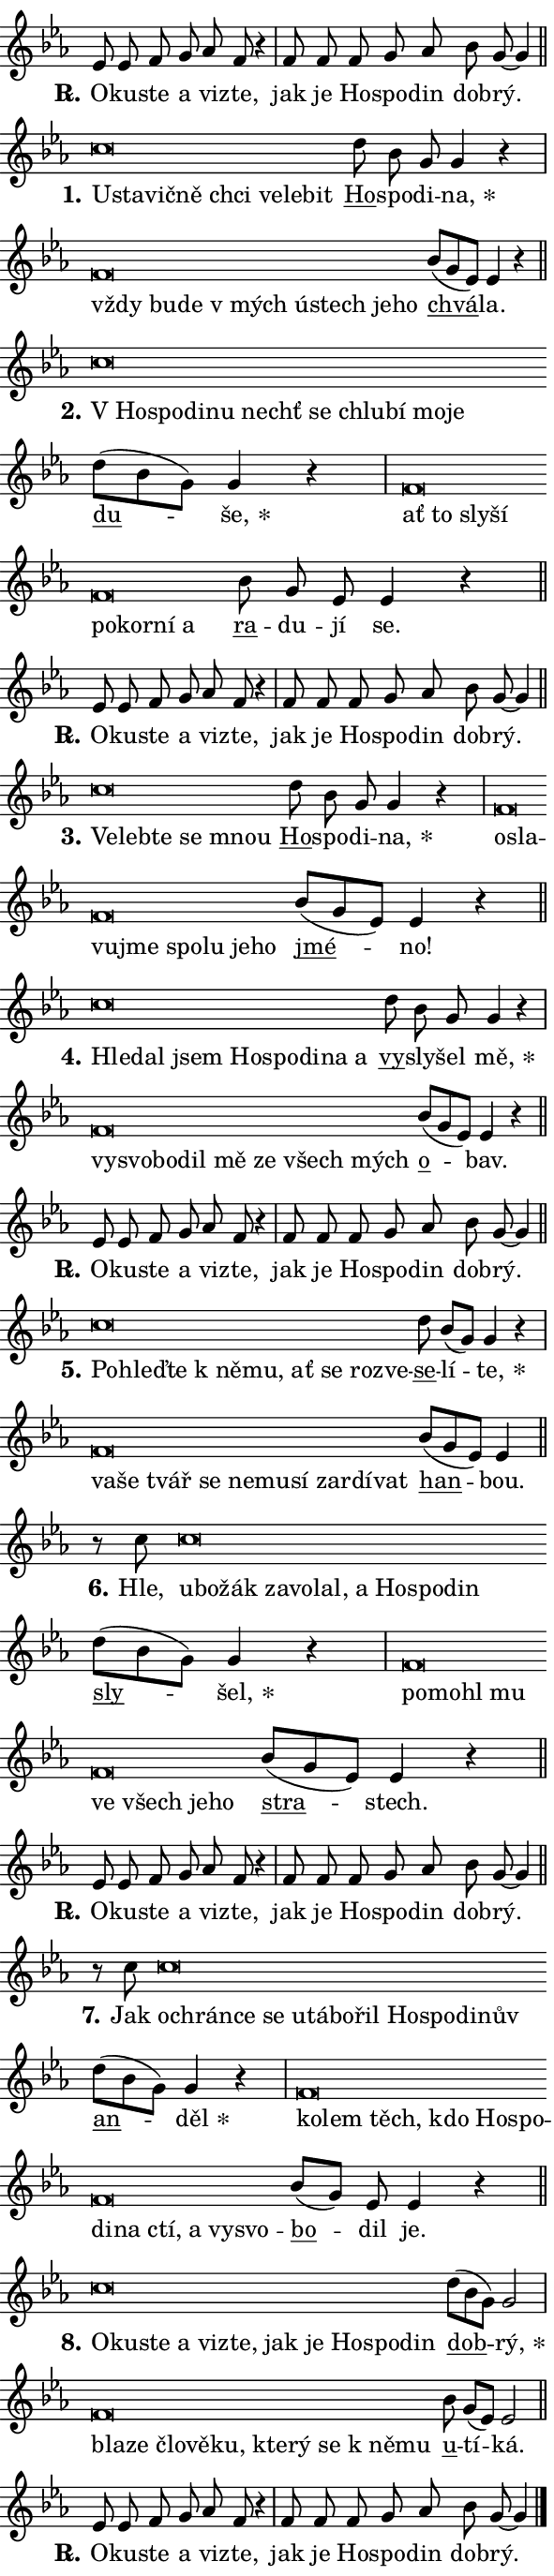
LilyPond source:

\version "2.24.0"
\header { tagline = "" }
\paper {
  indent = 0\cm
  top-margin = 0\cm
  right-margin = 0.13\cm % to fit lyric hyphens
  bottom-margin = 0\cm
  left-margin = 0\cm
  paper-width = 10\cm
  page-breaking = #ly:one-page-breaking
  system-system-spacing.basic-distance = #11
  score-system-spacing.basic-distance = #11
  ragged-last = ##f
}


%% Author: Thomas Morley
%% https://lists.gnu.org/archive/html/lilypond-user/2020-05/msg00002.html
#(define (line-position grob)
"Returns position of @var[grob} in current system:
   @code{'start}, if at first time-step
   @code{'end}, if at last time-step
   @code{'middle} otherwise
"
  (let* ((col (ly:item-get-column grob))
         (ln (ly:grob-object col 'left-neighbor))
         (rn (ly:grob-object col 'right-neighbor))
         (col-to-check-left (if (ly:grob? ln) ln col))
         (col-to-check-right (if (ly:grob? rn) rn col))
         (break-dir-left
           (and
             (ly:grob-property col-to-check-left 'non-musical #f)
             (ly:item-break-dir col-to-check-left)))
         (break-dir-right
           (and
             (ly:grob-property col-to-check-right 'non-musical #f)
             (ly:item-break-dir col-to-check-right))))
        (cond ((eqv? 1 break-dir-left) 'start)
              ((eqv? -1 break-dir-right) 'end)
              (else 'middle))))

#(define (tranparent-at-line-position vctor)
  (lambda (grob)
  "Relying on @code{line-position} select the relevant enry from @var{vctor}.
Used to determine transparency,"
    (case (line-position grob)
      ((end) (not (vector-ref vctor 0)))
      ((middle) (not (vector-ref vctor 1)))
      ((start) (not (vector-ref vctor 2))))))

noteHeadBreakVisibility =
#(define-music-function (break-visibility)(vector?)
"Makes @code{NoteHead}s transparent relying on @var{break-visibility}"
#{
  \override NoteHead.transparent =
    #(tranparent-at-line-position break-visibility)
#})

#(define delete-ledgers-for-transparent-note-heads
  (lambda (grob)
    "Reads whether a @code{NoteHead} is transparent.
If so this @code{NoteHead} is removed from @code{'note-heads} from
@var{grob}, which is supposed to be @code{LedgerLineSpanner}.
As a result ledgers are not printed for this @code{NoteHead}"
    (let* ((nhds-array (ly:grob-object grob 'note-heads))
           (nhds-list
             (if (ly:grob-array? nhds-array)
                 (ly:grob-array->list nhds-array)
                 '()))
           ;; Relies on the transparent-property being done before
           ;; Staff.LedgerLineSpanner.after-line-breaking is executed.
           ;; This is fragile ...
           (to-keep
             (remove
               (lambda (nhd)
                 (ly:grob-property nhd 'transparent #f))
               nhds-list)))
      ;; TODO find a better method to iterate over grob-arrays, similiar
      ;; to filter/remove etc for lists
      ;; For now rebuilt from scratch
      (set! (ly:grob-object grob 'note-heads)  '())
      (for-each
        (lambda (nhd)
          (ly:pointer-group-interface::add-grob grob 'note-heads nhd))
        to-keep))))

squashNotes = {
  \override NoteHead.X-extent = #'(-0.2 . 0.2)
  \override NoteHead.Y-extent = #'(-0.75 . 0)
  \override NoteHead.stencil =
    #(lambda (grob)
       (let ((pos (ly:grob-property grob 'staff-position)))
         (begin
           (if (< pos -7) (display "ERROR: Lower brevis then expected\n") (display ""))
           (if (<= pos -6) ly:text-interface::print ly:note-head::print))))
}
unSquashNotes = {
  \revert NoteHead.X-extent
  \revert NoteHead.Y-extent
  \revert NoteHead.stencil
}

hideNotes = \noteHeadBreakVisibility #begin-of-line-visible
unHideNotes = \noteHeadBreakVisibility #all-visible

% work-around for resetting accidentals
% https://lilypond.org/doc/v2.23/Documentation/notation/displaying-rhythms#unmetered-music
cadenzaMeasure = {
  \cadenzaOff
  \partial 1024 s1024
  \cadenzaOn
}

#(define-markup-command (accent layout props text) (markup?)
  "Underline accented syllable"
  (interpret-markup layout props
    #{\markup \override #'(offset . 4.3) \underline { #text }#}))

responsum = \markup \concat {
  "R" \hspace #-1.05 \path #0.1 #'((moveto 0 0.07) (lineto 0.9 0.8)) \hspace #0.05 "."
}

spaceSize = #0.6828661417322834 % exact space size for TeX Gyre Schola

\layout {
  \context {
    \Staff
    \remove "Time_signature_engraver"
    \override LedgerLineSpanner.after-line-breaking = #delete-ledgers-for-transparent-note-heads
  }
  \context {
    \Lyrics {
      \override LyricSpace.minimum-distance = \spaceSize
      \override LyricText.font-name = #"TeX Gyre Schola"
      \override LyricText.font-size = 1
      \override StanzaNumber.font-name = #"TeX Gyre Schola Bold"
      \override StanzaNumber.font-size = 1
    }
  }
  \context {
    \Score 
    \override NoteHead.text =
      #(lambda (grob) 
        (let ((pos (ly:grob-property grob 'staff-position)))
          #{\markup {
            \combine
              \halign #-0.55 \raise #(if (= pos -6) 0 0.5) \override #'(thickness . 2) \draw-line #'(3.2 . 0)
              \musicglyph "noteheads.sM1"
          }#}))
  }
}

% magnetic-lyrics.ily
%
%   written by
%     Jean Abou Samra <jean@abou-samra.fr>
%     Werner Lemberg <wl@gnu.org>
%
%   adapted by
%     Jiri Hon <jiri.hon@gmail.com>
%
% Version 2022-Apr-15

% https://www.mail-archive.com/lilypond-user@gnu.org/msg149350.html

#(define (Left_hyphen_pointer_engraver context)
   "Collect syllable-hyphen-syllable occurrences in lyrics and store
them in properties.  This engraver only looks to the left.  For
example, if the lyrics input is @code{foo -- bar}, it does the
following.

@itemize @bullet
@item
Set the @code{text} property of the @code{LyricHyphen} grob between
@q{foo} and @q{bar} to @code{foo}.

@item
Set the @code{left-hyphen} property of the @code{LyricText} grob with
text @q{foo} to the @code{LyricHyphen} grob between @q{foo} and
@q{bar}.
@end itemize

Use this auxiliary engraver in combination with the
@code{lyric-@/text::@/apply-@/magnetic-@/offset!} hook."
   (let ((hyphen #f)
         (text #f))
     (make-engraver
      (acknowledgers
       ((lyric-syllable-interface engraver grob source-engraver)
        (set! text grob)))
      (end-acknowledgers
       ((lyric-hyphen-interface engraver grob source-engraver)
        ;(when (not (grob::has-interface grob 'lyric-space-interface))
          (set! hyphen grob)));)
      ((stop-translation-timestep engraver)
       (when (and text hyphen)
         (ly:grob-set-object! text 'left-hyphen hyphen))
       (set! text #f)
       (set! hyphen #f)))))

#(define (lyric-text::apply-magnetic-offset! grob)
   "If the space between two syllables is less than the value in
property @code{LyricText@/.details@/.squash-threshold}, move the right
syllable to the left so that it gets concatenated with the left
syllable.

Use this function as a hook for
@code{LyricText@/.after-@/line-@/breaking} if the
@code{Left_@/hyphen_@/pointer_@/engraver} is active."
   (let ((hyphen (ly:grob-object grob 'left-hyphen #f)))
     (when hyphen
       (let ((left-text (ly:spanner-bound hyphen LEFT)))
         (when (grob::has-interface left-text 'lyric-syllable-interface)
           (let* ((common (ly:grob-common-refpoint grob left-text X))
                  (this-x-ext (ly:grob-extent grob common X))
                  (left-x-ext
                   (begin
                     ;; Trigger magnetism for left-text.
                     (ly:grob-property left-text 'after-line-breaking)
                     (ly:grob-extent left-text common X)))
                  ;; `delta` is the gap width between two syllables.
                  (delta (- (interval-start this-x-ext)
                            (interval-end left-x-ext)))
                  (details (ly:grob-property grob 'details))
                  (threshold (assoc-get 'squash-threshold details 0.2)))
             (when (< delta threshold)
               (let* (;; We have to manipulate the input text so that
                      ;; ligatures crossing syllable boundaries are not
                      ;; disabled.  For languages based on the Latin
                      ;; script this is essentially a beautification.
                      ;; However, for non-Western scripts it can be a
                      ;; necessity.
                      (lt (ly:grob-property left-text 'text))
                      (rt (ly:grob-property grob 'text))
                      (is-space (grob::has-interface hyphen 'lyric-space-interface))
                      (space (if is-space " " ""))
                      (extra-delta (if is-space spaceSize 0))
                      ;; Append new syllable.
                      (ltrt-space (if (and (string? lt) (string? rt))
                                (string-append lt space rt)
                                (make-concat-markup (list lt space rt))))
                      ;; Right-align `ltrt` to the right side.
                      (ltrt-space-markup (grob-interpret-markup
                               grob
                               (make-translate-markup
                                (cons (interval-length this-x-ext) 0)
                                (make-right-align-markup ltrt-space)))))
                 (begin
                   ;; Don't print `left-text`.
                   (ly:grob-set-property! left-text 'stencil #f)
                   ;; Set text and stencil (which holds all collected
                   ;; syllables so far) and shift it to the left.
                   (ly:grob-set-property! grob 'text ltrt-space)
                   (ly:grob-set-property! grob 'stencil ltrt-space-markup)
                   (ly:grob-translate-axis! grob (- (- delta extra-delta)) X))))))))))


#(define (lyric-hyphen::displace-bounds-first grob)
   ;; Make very sure this callback isn't triggered too early.
   (let ((left (ly:spanner-bound grob LEFT))
         (right (ly:spanner-bound grob RIGHT)))
     (ly:grob-property left 'after-line-breaking)
     (ly:grob-property right 'after-line-breaking)
     (ly:lyric-hyphen::print grob)))

squashThreshold = #0.4

\layout {
  \context {
    \Lyrics
    \consists #Left_hyphen_pointer_engraver
    \override LyricText.after-line-breaking =
      #lyric-text::apply-magnetic-offset!
    \override LyricHyphen.stencil = #lyric-hyphen::displace-bounds-first
    \override LyricText.details.squash-threshold = \squashThreshold
    \override LyricHyphen.minimum-distance = 0
    \override LyricHyphen.minimum-length = \squashThreshold
  }
}

squashText = \override LyricText.details.squash-threshold = 9999
unSquashText = \override LyricText.details.squash-threshold = \squashThreshold

leftText = \override LyricText.self-alignment-X = #LEFT
unLeftText = \revert LyricText.self-alignment-X

starOffset = #(lambda (grob) 
                (let ((x_offset (ly:self-alignment-interface::aligned-on-x-parent grob)))
                  (if (= x_offset 0) 0 (+ x_offset 1.2))))

star = #(define-music-function (syllable)(string?)
"Append star separator at the end of a syllable"
#{
  \once \override LyricText.X-offset = #starOffset
  \lyricmode { \markup {
    #syllable
    \override #'((font-name . "TeX Gyre Schola Bold")) \hspace #0.2 \lower #0.65 \larger "*"
  } }
#})

starAccent = #(define-music-function (syllable)(string?)
"Append star separator at the end of a syllable and make accent"
#{
  \once \override LyricText.X-offset = #starOffset
  \lyricmode { \markup {
    \accent #syllable
    \override #'((font-name . "TeX Gyre Schola Bold")) \hspace #0.2 \lower #0.65 \larger "*"
  } }
#})

breath = #(define-music-function (syllable)(string?)
"Append breathing indicator at the end of a syllable"
#{
  \lyricmode { \markup { #syllable "+" } }
#})

optionalBreath = #(define-music-function (syllable)(string?)
"Append optional breathing indicator at the end of a syllable"
#{
  \lyricmode { \markup { #syllable "(+)" } }
#})


\score {
    <<
        \new Voice = "melody" { \cadenzaOn \key es \major \relative { es'8 es f g as f r4 \cadenzaMeasure \bar "|" f8 f \bar "" f g as \bar "" bes g~ g4 \cadenzaMeasure \bar "||" \break } }
        \new Lyrics \lyricsto "melody" { \lyricmode { \set stanza = \responsum
O -- ku -- ste a vi -- zte, jak je Ho -- spo -- din dob -- rý. } }
    >>
    \layout {}
}

\score {
    <<
        \new Voice = "melody" { \cadenzaOn \key es \major \relative { \squashNotes c''\breve*1/16 \hideNotes \breve*1/16 \bar "" \breve*1/16 \bar "" \breve*1/16 \bar "" \breve*1/16 \bar "" \breve*1/16 \bar "" \breve*1/16 \breve*1/16 \bar "" \unHideNotes \unSquashNotes \bar "" d8 bes g g4 r \cadenzaMeasure \bar "|" \squashNotes f\breve*1/16 \hideNotes \breve*1/16 \bar "" \breve*1/16 \bar "" \breve*1/16 \bar "" \breve*1/16 \bar "" \breve*1/16 \bar "" \breve*1/16 \breve*1/16 \bar "" \unHideNotes \unSquashNotes \bar "" bes8[( g es)] es4 r \cadenzaMeasure \bar "||" \break } }
        \new Lyrics \lyricsto "melody" { \lyricmode { \set stanza = "1."
\leftText U -- \squashText sta -- vič -- ně chci ve -- le -- bit \unLeftText \unSquashText \markup \accent Ho -- spo -- di -- \star na, \leftText vždy \squashText bu -- de "v mých" ú -- stech je -- ho \unLeftText \unSquashText \markup \accent chvá -- la. } }
    >>
    \layout {}
}

\score {
    <<
        \new Voice = "melody" { \cadenzaOn \key es \major \relative { \squashNotes c''\breve*1/16 \hideNotes \breve*1/16 \bar "" \breve*1/16 \bar "" \breve*1/16 \bar "" \breve*1/16 \bar "" \breve*1/16 \bar "" \breve*1/16 \bar "" \breve*1/16 \bar "" \breve*1/16 \breve*1/16 \bar "" \unHideNotes \unSquashNotes \bar "" d8[( bes g)] g4 r \cadenzaMeasure \bar "|" \squashNotes f\breve*1/16 \hideNotes \breve*1/16 \bar "" \breve*1/16 \bar "" \breve*1/16 \bar "" \breve*1/16 \bar "" \breve*1/16 \bar "" \breve*1/16 \breve*1/16 \bar "" \unHideNotes \unSquashNotes \bar "" bes8 g es es4 r \cadenzaMeasure \bar "||" \break } }
        \new Lyrics \lyricsto "melody" { \lyricmode { \set stanza = "2."
\leftText "V Ho" -- \squashText spo -- di -- nu nechť se chlu -- bí mo -- je \unLeftText \unSquashText \markup \accent du -- \star še, \leftText ať \squashText to sly -- ší po -- kor -- ní a \unLeftText \unSquashText \markup \accent ra -- du -- jí se. } }
    >>
    \layout {}
}

\score {
    <<
        \new Voice = "melody" { \cadenzaOn \key es \major \relative { es'8 es f g as f r4 \cadenzaMeasure \bar "|" f8 f \bar "" f g as \bar "" bes g~ g4 \cadenzaMeasure \bar "||" \break } }
        \new Lyrics \lyricsto "melody" { \lyricmode { \set stanza = \responsum
O -- ku -- ste a vi -- zte, jak je Ho -- spo -- din dob -- rý. } }
    >>
    \layout {}
}

\score {
    <<
        \new Voice = "melody" { \cadenzaOn \key es \major \relative { \squashNotes c''\breve*1/16 \hideNotes \breve*1/16 \bar "" \breve*1/16 \bar "" \breve*1/16 \breve*1/16 \bar "" \unHideNotes \unSquashNotes \bar "" d8 bes g g4 r \cadenzaMeasure \bar "|" \squashNotes f\breve*1/16 \hideNotes \breve*1/16 \bar "" \breve*1/16 \bar "" \breve*1/16 \bar "" \breve*1/16 \bar "" \breve*1/16 \bar "" \breve*1/16 \breve*1/16 \bar "" \unHideNotes \unSquashNotes \bar "" bes8[( g es)] es4 r \cadenzaMeasure \bar "||" \break } }
        \new Lyrics \lyricsto "melody" { \lyricmode { \set stanza = "3."
\leftText Ve -- \squashText leb -- te se mnou \unLeftText \unSquashText \markup \accent Ho -- spo -- di -- \star na, \leftText o -- \squashText sla -- vu -- jme spo -- lu je -- ho \unLeftText \unSquashText \markup \accent jmé -- no! } }
    >>
    \layout {}
}

\score {
    <<
        \new Voice = "melody" { \cadenzaOn \key es \major \relative { \squashNotes c''\breve*1/16 \hideNotes \breve*1/16 \bar "" \breve*1/16 \bar "" \breve*1/16 \bar "" \breve*1/16 \bar "" \breve*1/16 \bar "" \breve*1/16 \breve*1/16 \bar "" \unHideNotes \unSquashNotes \bar "" d8 bes g g4 r \cadenzaMeasure \bar "|" \squashNotes f\breve*1/16 \hideNotes \breve*1/16 \bar "" \breve*1/16 \bar "" \breve*1/16 \bar "" \breve*1/16 \bar "" \breve*1/16 \bar "" \breve*1/16 \breve*1/16 \bar "" \unHideNotes \unSquashNotes \bar "" bes8[( g es)] es4 r \cadenzaMeasure \bar "||" \break } }
        \new Lyrics \lyricsto "melody" { \lyricmode { \set stanza = "4."
\leftText Hle -- \squashText dal jsem Ho -- spo -- di -- na a \unLeftText \unSquashText \markup \accent vy -- sly -- šel \star mě, \leftText vy -- \squashText svo -- bo -- dil mě ze všech mých \unLeftText \unSquashText \markup \accent o -- bav. } }
    >>
    \layout {}
}

\score {
    <<
        \new Voice = "melody" { \cadenzaOn \key es \major \relative { es'8 es f g as f r4 \cadenzaMeasure \bar "|" f8 f \bar "" f g as \bar "" bes g~ g4 \cadenzaMeasure \bar "||" \break } }
        \new Lyrics \lyricsto "melody" { \lyricmode { \set stanza = \responsum
O -- ku -- ste a vi -- zte, jak je Ho -- spo -- din dob -- rý. } }
    >>
    \layout {}
}

\score {
    <<
        \new Voice = "melody" { \cadenzaOn \key es \major \relative { \squashNotes c''\breve*1/16 \hideNotes \breve*1/16 \bar "" \breve*1/16 \bar "" \breve*1/16 \bar "" \breve*1/16 \bar "" \breve*1/16 \bar "" \breve*1/16 \bar "" \breve*1/16 \breve*1/16 \bar "" \unHideNotes \unSquashNotes \bar "" d8 bes[( g)] g4 r \cadenzaMeasure \bar "|" \squashNotes f\breve*1/16 \hideNotes \breve*1/16 \bar "" \breve*1/16 \bar "" \breve*1/16 \bar "" \breve*1/16 \bar "" \breve*1/16 \bar "" \breve*1/16 \bar "" \breve*1/16 \bar "" \breve*1/16 \breve*1/16 \bar "" \unHideNotes \unSquashNotes \bar "" bes8[( g es)] es4 \cadenzaMeasure \bar "||" \break } }
        \new Lyrics \lyricsto "melody" { \lyricmode { \set stanza = "5."
\leftText Po -- \squashText hleď -- te "k ně" -- mu, ať se roz -- ve -- \unLeftText \unSquashText \markup \accent se -- lí -- \star te, \leftText va -- \squashText še tvář se ne -- mu -- sí za -- rdí -- vat \unLeftText \unSquashText \markup \accent han -- bou. } }
    >>
    \layout {}
}

\score {
    <<
        \new Voice = "melody" { \cadenzaOn \key es \major \relative { r8 c''8 \squashNotes c\breve*1/16 \hideNotes \breve*1/16 \bar "" \breve*1/16 \bar "" \breve*1/16 \bar "" \breve*1/16 \bar "" \breve*1/16 \bar "" \breve*1/16 \bar "" \breve*1/16 \bar "" \breve*1/16 \breve*1/16 \bar "" \unHideNotes \unSquashNotes \bar "" d8[( bes g)] g4 r \cadenzaMeasure \bar "|" \squashNotes f\breve*1/16 \hideNotes \breve*1/16 \bar "" \breve*1/16 \bar "" \breve*1/16 \bar "" \breve*1/16 \bar "" \breve*1/16 \bar "" \breve*1/16 \breve*1/16 \bar "" \unHideNotes \unSquashNotes \bar "" bes8[( g es)] es4 r \cadenzaMeasure \bar "||" \break } }
        \new Lyrics \lyricsto "melody" { \lyricmode { \set stanza = "6."
Hle, \leftText u -- \squashText bo -- žák za -- vo -- lal, a Ho -- spo -- din \unLeftText \unSquashText \markup \accent sly -- \star šel, \leftText po -- \squashText mo -- hl mu ve všech je -- ho \unLeftText \unSquashText \markup \accent stra -- stech. } }
    >>
    \layout {}
}

\score {
    <<
        \new Voice = "melody" { \cadenzaOn \key es \major \relative { es'8 es f g as f r4 \cadenzaMeasure \bar "|" f8 f \bar "" f g as \bar "" bes g~ g4 \cadenzaMeasure \bar "||" \break } }
        \new Lyrics \lyricsto "melody" { \lyricmode { \set stanza = \responsum
O -- ku -- ste a vi -- zte, jak je Ho -- spo -- din dob -- rý. } }
    >>
    \layout {}
}

\score {
    <<
        \new Voice = "melody" { \cadenzaOn \key es \major \relative { r8 c''8 \squashNotes c\breve*1/16 \hideNotes \breve*1/16 \bar "" \breve*1/16 \bar "" \breve*1/16 \bar "" \breve*1/16 \bar "" \breve*1/16 \bar "" \breve*1/16 \bar "" \breve*1/16 \bar "" \breve*1/16 \bar "" \breve*1/16 \bar "" \breve*1/16 \breve*1/16 \bar "" \unHideNotes \unSquashNotes \bar "" d8[( bes g)] g4 r \cadenzaMeasure \bar "|" \squashNotes f\breve*1/16 \hideNotes \breve*1/16 \bar "" \breve*1/16 \bar "" \breve*1/16 \bar "" \breve*1/16 \bar "" \breve*1/16 \bar "" \breve*1/16 \bar "" \breve*1/16 \bar "" \breve*1/16 \bar "" \breve*1/16 \bar "" \breve*1/16 \breve*1/16 \bar "" \unHideNotes \unSquashNotes \bar "" bes8[( g)] es es4 r \cadenzaMeasure \bar "||" \break } }
        \new Lyrics \lyricsto "melody" { \lyricmode { \set stanza = "7."
Jak \leftText o -- \squashText chrán -- ce se u -- tá -- bo -- řil Ho -- spo -- di -- nův \unLeftText \unSquashText \markup \accent an -- \star děl \leftText ko -- \squashText lem těch, kdo Ho -- spo -- di -- na ctí, a vy -- svo -- \unLeftText \unSquashText \markup \accent bo -- dil je. } }
    >>
    \layout {}
}

\score {
    <<
        \new Voice = "melody" { \cadenzaOn \key es \major \relative { \squashNotes c''\breve*1/16 \hideNotes \breve*1/16 \bar "" \breve*1/16 \bar "" \breve*1/16 \bar "" \breve*1/16 \bar "" \breve*1/16 \bar "" \breve*1/16 \bar "" \breve*1/16 \bar "" \breve*1/16 \bar "" \breve*1/16 \breve*1/16 \bar "" \unHideNotes \unSquashNotes \bar "" d8[( bes g)] g2 \cadenzaMeasure \bar "|" \squashNotes f\breve*1/16 \hideNotes \breve*1/16 \bar "" \breve*1/16 \bar "" \breve*1/16 \bar "" \breve*1/16 \bar "" \breve*1/16 \bar "" \breve*1/16 \bar "" \breve*1/16 \bar "" \breve*1/16 \breve*1/16 \bar "" \unHideNotes \unSquashNotes \bar "" bes8 g[( es)] es2 \cadenzaMeasure \bar "||" \break } }
        \new Lyrics \lyricsto "melody" { \lyricmode { \set stanza = "8."
\leftText O -- \squashText ku -- ste a vi -- zte, jak je Ho -- spo -- din \unLeftText \unSquashText \markup \accent dob -- \star rý, \leftText bla -- \squashText ze člo -- vě -- ku, kte -- rý se "k ně" -- mu \unLeftText \unSquashText \markup \accent u -- tí -- ká. } }
    >>
    \layout {}
}

\score {
    <<
        \new Voice = "melody" { \cadenzaOn \key es \major \relative { es'8 es f g as f r4 \cadenzaMeasure \bar "|" f8 f \bar "" f g as \bar "" bes g~ g4 \cadenzaMeasure \bar "||" \break } \bar "|." }
        \new Lyrics \lyricsto "melody" { \lyricmode { \set stanza = \responsum
O -- ku -- ste a vi -- zte, jak je Ho -- spo -- din dob -- rý. } }
    >>
    \layout {}
}
